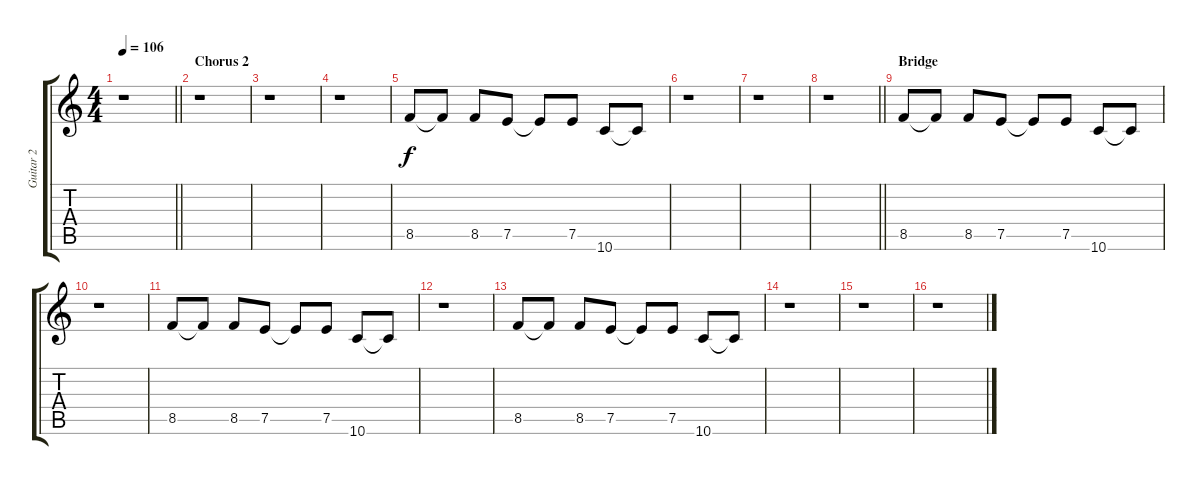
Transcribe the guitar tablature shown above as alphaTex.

\track ("Guitar 2" "Guitar 2") {instrument acousticguitarnylon}
\staff {score tabs}
\tuning (E4 B3 G3 D3 A2 D2) {hide}
\ts (4 4)
\tempo 106
\clef g2
\barLineRight lightlight
\ks c
r.1{dy f} |
\section ("" "Chorus 2")
r.1 |
r.1 |
r.1 |
8.5.8{instrument distortionguitar} 8.5{t}.8 8.5.8 7.5.8 7.5{t}.8 7.5.8 10.6.8 10.6{t}.8 |
r.1 |
r.1 |
\barLineRight lightlight
r.1 |
\section ("" "Bridge")
8.5.8{volume 12 instrument distortionguitar} 8.5{t}.8 8.5.8 7.5.8 7.5{t}.8 7.5.8 10.6.8 10.6{t}.8 |
r.1 |
8.5.8{instrument distortionguitar} 8.5{t}.8 8.5.8 7.5.8 7.5{t}.8 7.5.8 10.6.8 10.6{t}.8 |
r.1 |
8.5.8{instrument distortionguitar} 8.5{t}.8 8.5.8 7.5.8 7.5{t}.8 7.5.8 10.6.8 10.6{t}.8 |
r.1 |
r.1 |
r.1
